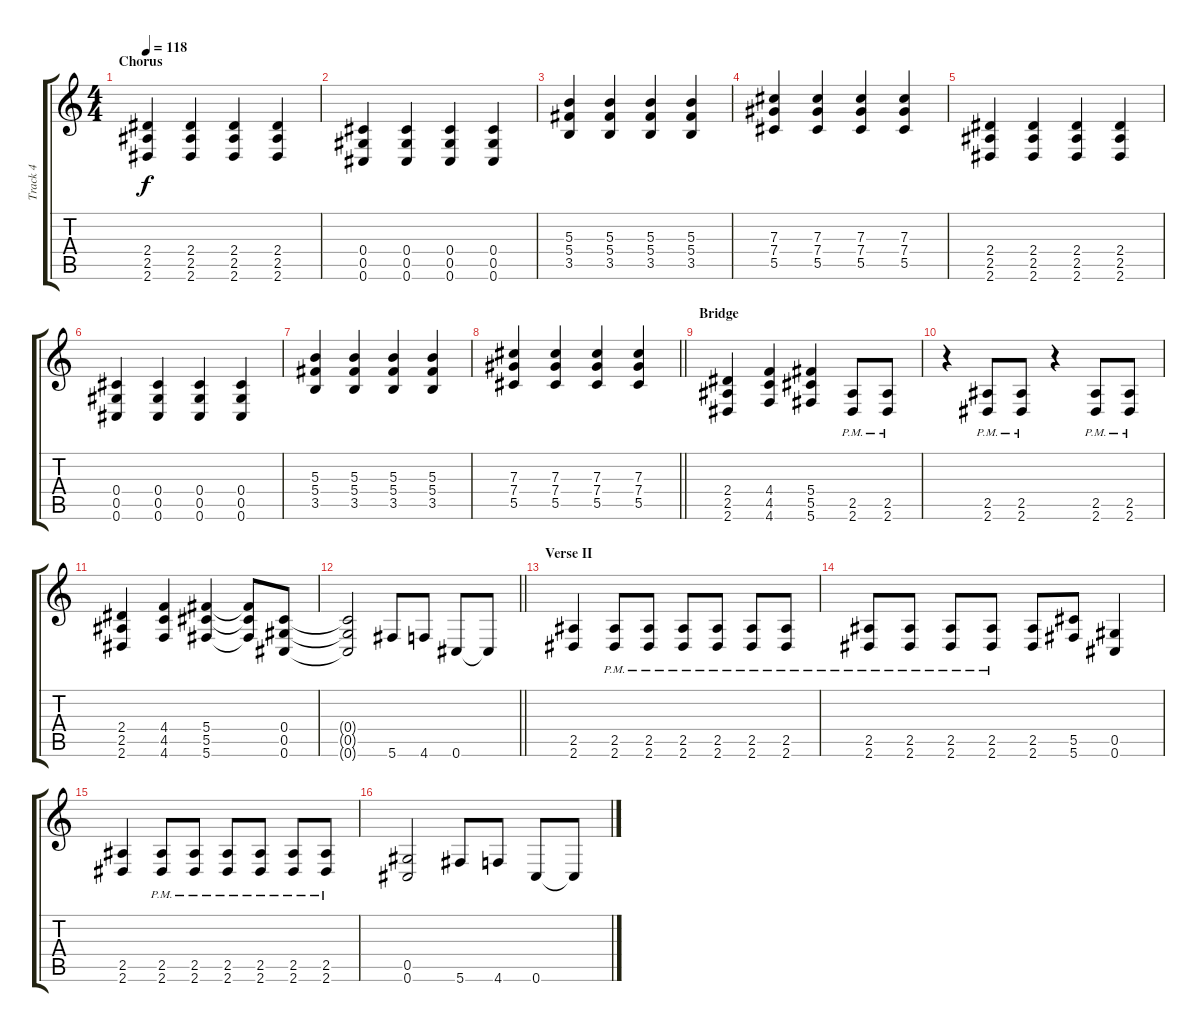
\track ("Track 4" "Track 4") {instrument distortionguitar}
\staff {score tabs}
\tuning (Eb4 Bb3 Gb3 Db3 Ab2 Db2) {hide}
\ts (4 4)
\section ("" "Chorus")
\tempo 118
\clef g2
\ks c
(2.4 2.5 2.6).4{dy f} (2.4 2.5 2.6).4 (2.4 2.5 2.6).4 (2.4 2.5 2.6).4 |
(0.4 0.5 0.6).4 (0.4 0.5 0.6).4 (0.4 0.5 0.6).4 (0.4 0.5 0.6).4 |
(5.3 5.4 3.5).4 (5.3 5.4 3.5).4 (5.3 5.4 3.5).4 (5.3 5.4 3.5).4 |
(7.3 7.4 5.5).4 (7.3 7.4 5.5).4 (7.3 7.4 5.5).4 (7.3 7.4 5.5).4 |
(2.4 2.5 2.6).4 (2.4 2.5 2.6).4 (2.4 2.5 2.6).4 (2.4 2.5 2.6).4 |
(0.4 0.5 0.6).4 (0.4 0.5 0.6).4 (0.4 0.5 0.6).4 (0.4 0.5 0.6).4 |
(5.3 5.4 3.5).4 (5.3 5.4 3.5).4 (5.3 5.4 3.5).4 (5.3 5.4 3.5).4 |
\barLineRight lightlight
(7.3 7.4 5.5).4 (7.3 7.4 5.5).4 (7.3 7.4 5.5).4 (7.3 7.4 5.5).4 |
\section ("" "Bridge")
(2.4 2.5 2.6).4 (4.4 4.5 4.6).4 (5.4 5.5 5.6).4 (2.5{pm} 2.6{pm}).8 (2.5{pm} 2.6{pm}).8 |
r.4 (2.5{pm} 2.6{pm}).8 (2.5{pm} 2.6{pm}).8 r.4 (2.5{pm} 2.6{pm}).8 (2.5{pm} 2.6{pm}).8 |
(2.4 2.5 2.6).4 (4.4 4.5 4.6).4 (5.4 5.5 5.6).4 (5.4{t} 5.5{t} 5.6{t}).8 (0.4 0.5 0.6).8 |
\barLineRight lightlight
(0.4{t} 0.5{t} 0.6{t}).2 5.6.8 4.6.8 0.6.8 0.6{t}.8 |
\section ("" "Verse II")
(2.5 2.6).4 (2.5{pm} 2.6{pm}).8 (2.5{pm} 2.6{pm}).8 (2.5{pm} 2.6{pm}).8 (2.5{pm} 2.6{pm}).8 (2.5{pm} 2.6{pm}).8 (2.5{pm} 2.6{pm}).8 |
(2.5{pm} 2.6{pm}).8 (2.5{pm} 2.6{pm}).8 (2.5{pm} 2.6{pm}).8 (2.5{pm} 2.6{pm}).8 (2.5 2.6).8 (5.5 5.6).8 (0.5 0.6).4 |
(2.5 2.6).4 (2.5{pm} 2.6{pm}).8 (2.5{pm} 2.6{pm}).8 (2.5{pm} 2.6{pm}).8 (2.5{pm} 2.6{pm}).8 (2.5{pm} 2.6{pm}).8 (2.5{pm} 2.6{pm}).8 |
(0.5 0.6).2 5.6.8 4.6.8 0.6.8 0.6{t}.8
